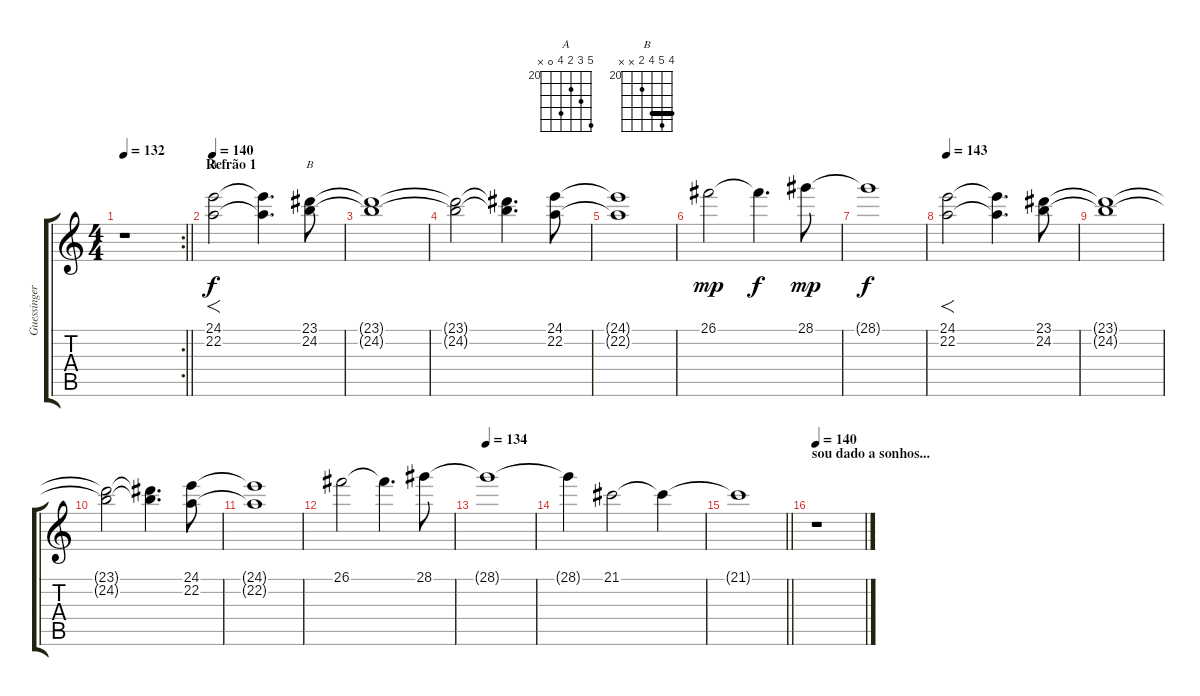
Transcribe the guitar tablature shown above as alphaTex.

\track ("Guessinger" "Guessinger") {instrument pad2warm}
\staff {score tabs}
\tuning (E4 B3 G3 D3 A2 E2) {hide}
\chord ("A" 24 22 21 23 0 x) {firstfret 20}
\chord ("B" 23 24 23 21 x x) {firstfret 20 barre 23}
\rc 2
\ts (4 4)
\tempo 132
\clef g2
\barLineRight lightlight
\ks c
r.1{dy f} |
\section ("" "Refrão 1")
\tempo 140
(24.1 22.2).2{f ch "A"} (24.1{t} 22.2{t}).4{d} (23.1 24.2).8{ch "B"} |
(23.1{t} 24.2{t}).1 |
(23.1{t} 24.2{t}).2 (23.1{t} 24.2{t}).4{d} (24.1 22.2).8 |
(24.1{t} 22.2{t}).1 |
26.1.2{dy mp} 26.1{t}.4{d dy f} 28.1.8{dy mp} |
28.1{t}.1{dy f} |
\tempo 143
(24.1 22.2).2{f} (24.1{t} 22.2{t}).4{d} (23.1 24.2).8 |
(23.1{t} 24.2{t}).1 |
(23.1{t} 24.2{t}).2 (23.1{t} 24.2{t}).4{d} (24.1 22.2).8 |
(24.1{t} 22.2{t}).1 |
26.1.2 26.1{t}.4{d} 28.1.8 |
\tempo 134
28.1{t}.1 |
28.1{t}.4 21.1.2 21.1{t}.4 |
\barLineRight lightlight
21.1{t}.1 |
\section ("" "sou dado a sonhos...")
\tempo 140
r.1
